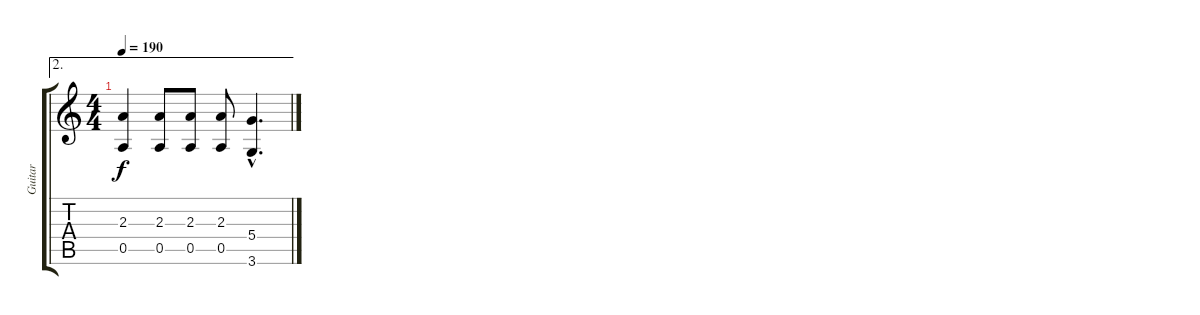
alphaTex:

\track ("Guitar" "Guitar") {instrument distortionguitar}
\staff {score tabs}
\tuning (E4 B3 G3 D3 A2 E2) {hide}
\ae 2
\ts (4 4)
\tempo 190
\clef g2
\ks c
(2.3 0.5).4{dy f} (2.3 0.5).8 (2.3 0.5).8 (2.3 0.5).8 (5.4{hac} 3.6{hac}).4{d}
